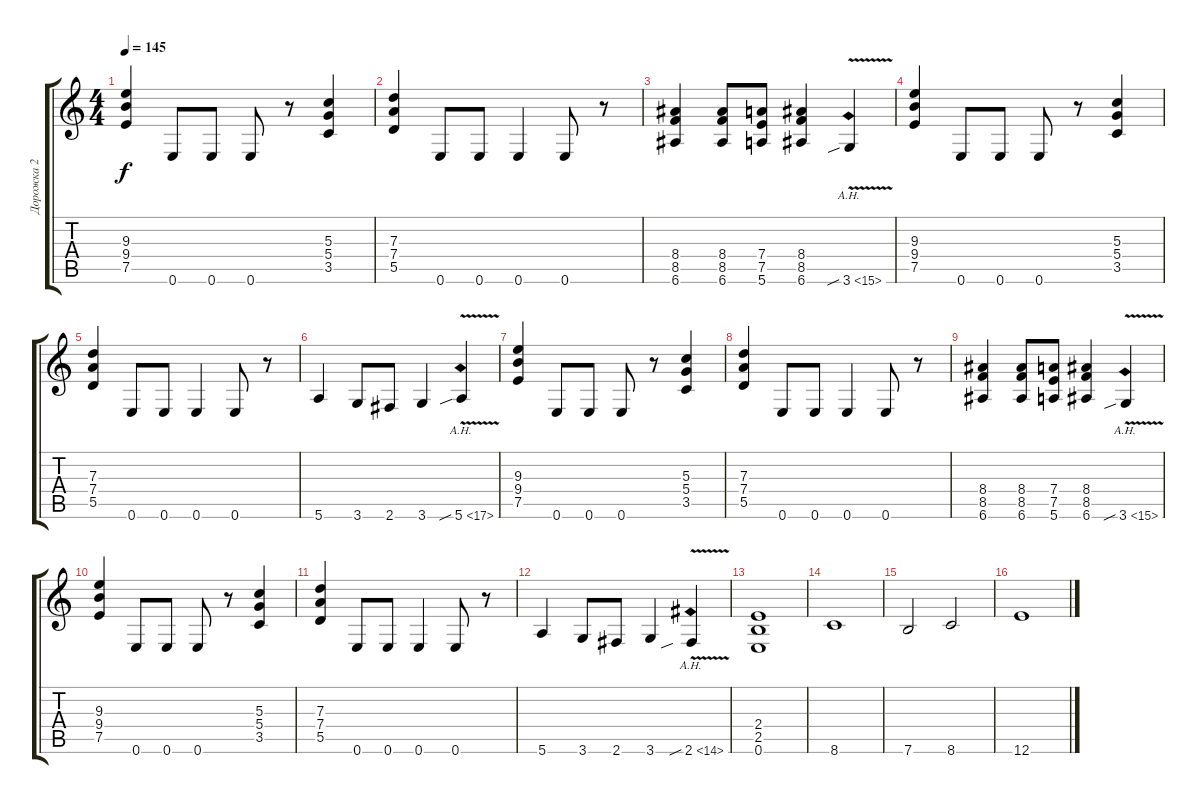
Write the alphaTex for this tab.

\track ("Дорожка 2" "Дорожка 2") {instrument overdrivenguitar}
\staff {score tabs}
\tuning (E4 B3 G3 D3 A2 E2) {hide}
\ts (4 4)
\tempo 145
\clef g2
\ks c
(9.3 9.4 7.5).4{dy f} 0.6.8 0.6.8 0.6.8 r.8 (5.3 5.4 3.5).4 |
(7.3 7.4 5.5).4 0.6.8 0.6.8 0.6.4 0.6.8 r.8 |
(8.4 8.5 6.6).4 (8.4 8.5 6.6).8 (7.4 7.5 5.6).8 (8.4 8.5 6.6).4 3.6{ah 12 v sib}.4 |
(9.3 9.4 7.5).4 0.6.8 0.6.8 0.6.8 r.8 (5.3 5.4 3.5).4 |
(7.3 7.4 5.5).4 0.6.8 0.6.8 0.6.4 0.6.8 r.8 |
5.6.4 3.6.8 2.6.8 3.6.4 5.6{ah 12 v sib}.4 |
(9.3 9.4 7.5).4 0.6.8 0.6.8 0.6.8 r.8 (5.3 5.4 3.5).4 |
(7.3 7.4 5.5).4 0.6.8 0.6.8 0.6.4 0.6.8 r.8 |
(8.4 8.5 6.6).4 (8.4 8.5 6.6).8 (7.4 7.5 5.6).8 (8.4 8.5 6.6).4 3.6{ah 12 v sib}.4 |
(9.3 9.4 7.5).4 0.6.8 0.6.8 0.6.8 r.8 (5.3 5.4 3.5).4 |
(7.3 7.4 5.5).4 0.6.8 0.6.8 0.6.4 0.6.8 r.8 |
5.6.4 3.6.8 2.6.8 3.6.4 2.6{ah 12 v sib}.4 |
(2.4 2.5 0.6).1 |
8.6.1 |
7.6.2 8.6.2 |
12.6.1
